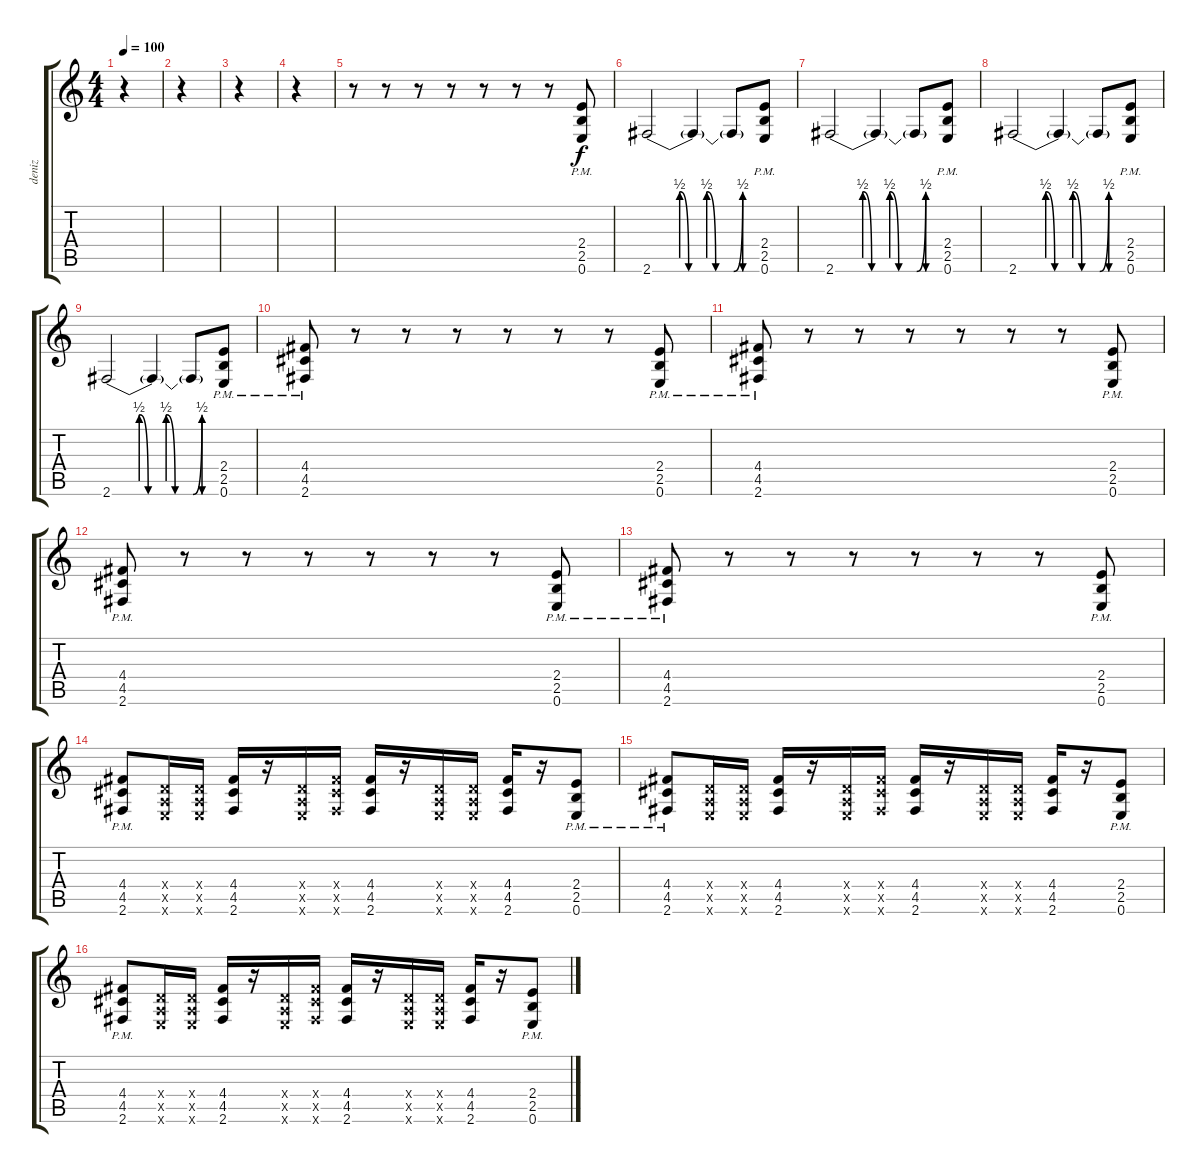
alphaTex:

\track ("deniz" "deniz") {instrument distortionguitar}
\staff {score tabs}
\tuning (E4 B3 G3 D3 A2 E2) {hide}
\ts (4 4)
\tempo 100
\clef g2
\ks c
r.4{dy f instrument distortionguitar} |
r.4 |
r.4 |
r.4 |
r.8 r.8 r.8 r.8 r.8 r.8 r.8 (2.4{pm} 2.5{pm} 0.6{pm}).8 |
2.6{be (custom 0 0 15 0 15 2 20 0 30 0 30 2 35 0 40 0 40 0 45 0 50 2 50 0 60 0)}.2 2.6{t}.4 2.6{t}.8 (2.4{pm} 2.5{pm} 0.6{pm}).8 |
2.6{be (custom 0 0 15 0 15 2 20 0 30 0 30 2 35 0 40 0 40 0 45 0 50 2 50 0 60 0)}.2 2.6{t}.4 2.6{t}.8 (2.4{pm} 2.5{pm} 0.6{pm}).8 |
2.6{be (custom 0 0 15 0 15 2 20 0 30 0 30 2 35 0 40 0 40 0 45 0 50 2 50 0 60 0)}.2 2.6{t}.4 2.6{t}.8 (2.4{pm} 2.5{pm} 0.6{pm}).8 |
2.6{be (custom 0 0 15 0 15 2 20 0 30 0 30 2 35 0 40 0 40 0 45 0 50 2 50 0 60 0)}.2 2.6{t}.4 2.6{t}.8 (2.4{pm} 2.5{pm} 0.6{pm}).8 |
(4.4{pm} 4.5{pm} 2.6{pm}).8 r.8 r.8 r.8 r.8 r.8 r.8 (2.4{pm} 2.5{pm} 0.6{pm}).8 |
(4.4{pm} 4.5{pm} 2.6{pm}).8 r.8 r.8 r.8 r.8 r.8 r.8 (2.4{pm} 2.5{pm} 0.6{pm}).8 |
(4.4{pm} 4.5{pm} 2.6{pm}).8 r.8 r.8 r.8 r.8 r.8 r.8 (2.4{pm} 2.5{pm} 0.6{pm}).8 |
(4.4{pm} 4.5{pm} 2.6{pm}).8 r.8 r.8 r.8 r.8 r.8 r.8 (2.4{pm} 2.5{pm} 0.6{pm}).8 |
(4.4{pm} 4.5{pm} 2.6{pm}).8 (0.4{x} 0.5{x} 0.6{x}).16 (0.4{x} 0.5{x} 0.6{x}).16 (4.4 4.5 2.6).16 r.16 (0.4{x} 0.5{x} 0.6{x}).16 (4.4{x} 4.5{x} 2.6{x}).16 (4.4 4.5 2.6).16 r.16 (0.4{x} 0.5{x} 0.6{x}).16 (0.4{x} 0.5{x} 0.6{x}).16 (4.4 4.5 2.6).16 r.16 (2.4{pm} 2.5{pm} 0.6{pm}).8 |
(4.4{pm} 4.5{pm} 2.6{pm}).8 (0.4{x} 0.5{x} 0.6{x}).16 (0.4{x} 0.5{x} 0.6{x}).16 (4.4 4.5 2.6).16 r.16 (0.4{x} 0.5{x} 0.6{x}).16 (4.4{x} 4.5{x} 2.6{x}).16 (4.4 4.5 2.6).16 r.16 (0.4{x} 0.5{x} 0.6{x}).16 (0.4{x} 0.5{x} 0.6{x}).16 (4.4 4.5 2.6).16 r.16 (2.4{pm} 2.5{pm} 0.6{pm}).8 |
(4.4{pm} 4.5{pm} 2.6{pm}).8 (0.4{x} 0.5{x} 0.6{x}).16 (0.4{x} 0.5{x} 0.6{x}).16 (4.4 4.5 2.6).16 r.16 (0.4{x} 0.5{x} 0.6{x}).16 (4.4{x} 4.5{x} 2.6{x}).16 (4.4 4.5 2.6).16 r.16 (0.4{x} 0.5{x} 0.6{x}).16 (0.4{x} 0.5{x} 0.6{x}).16 (4.4 4.5 2.6).16 r.16 (2.4{pm} 2.5{pm} 0.6{pm}).8
